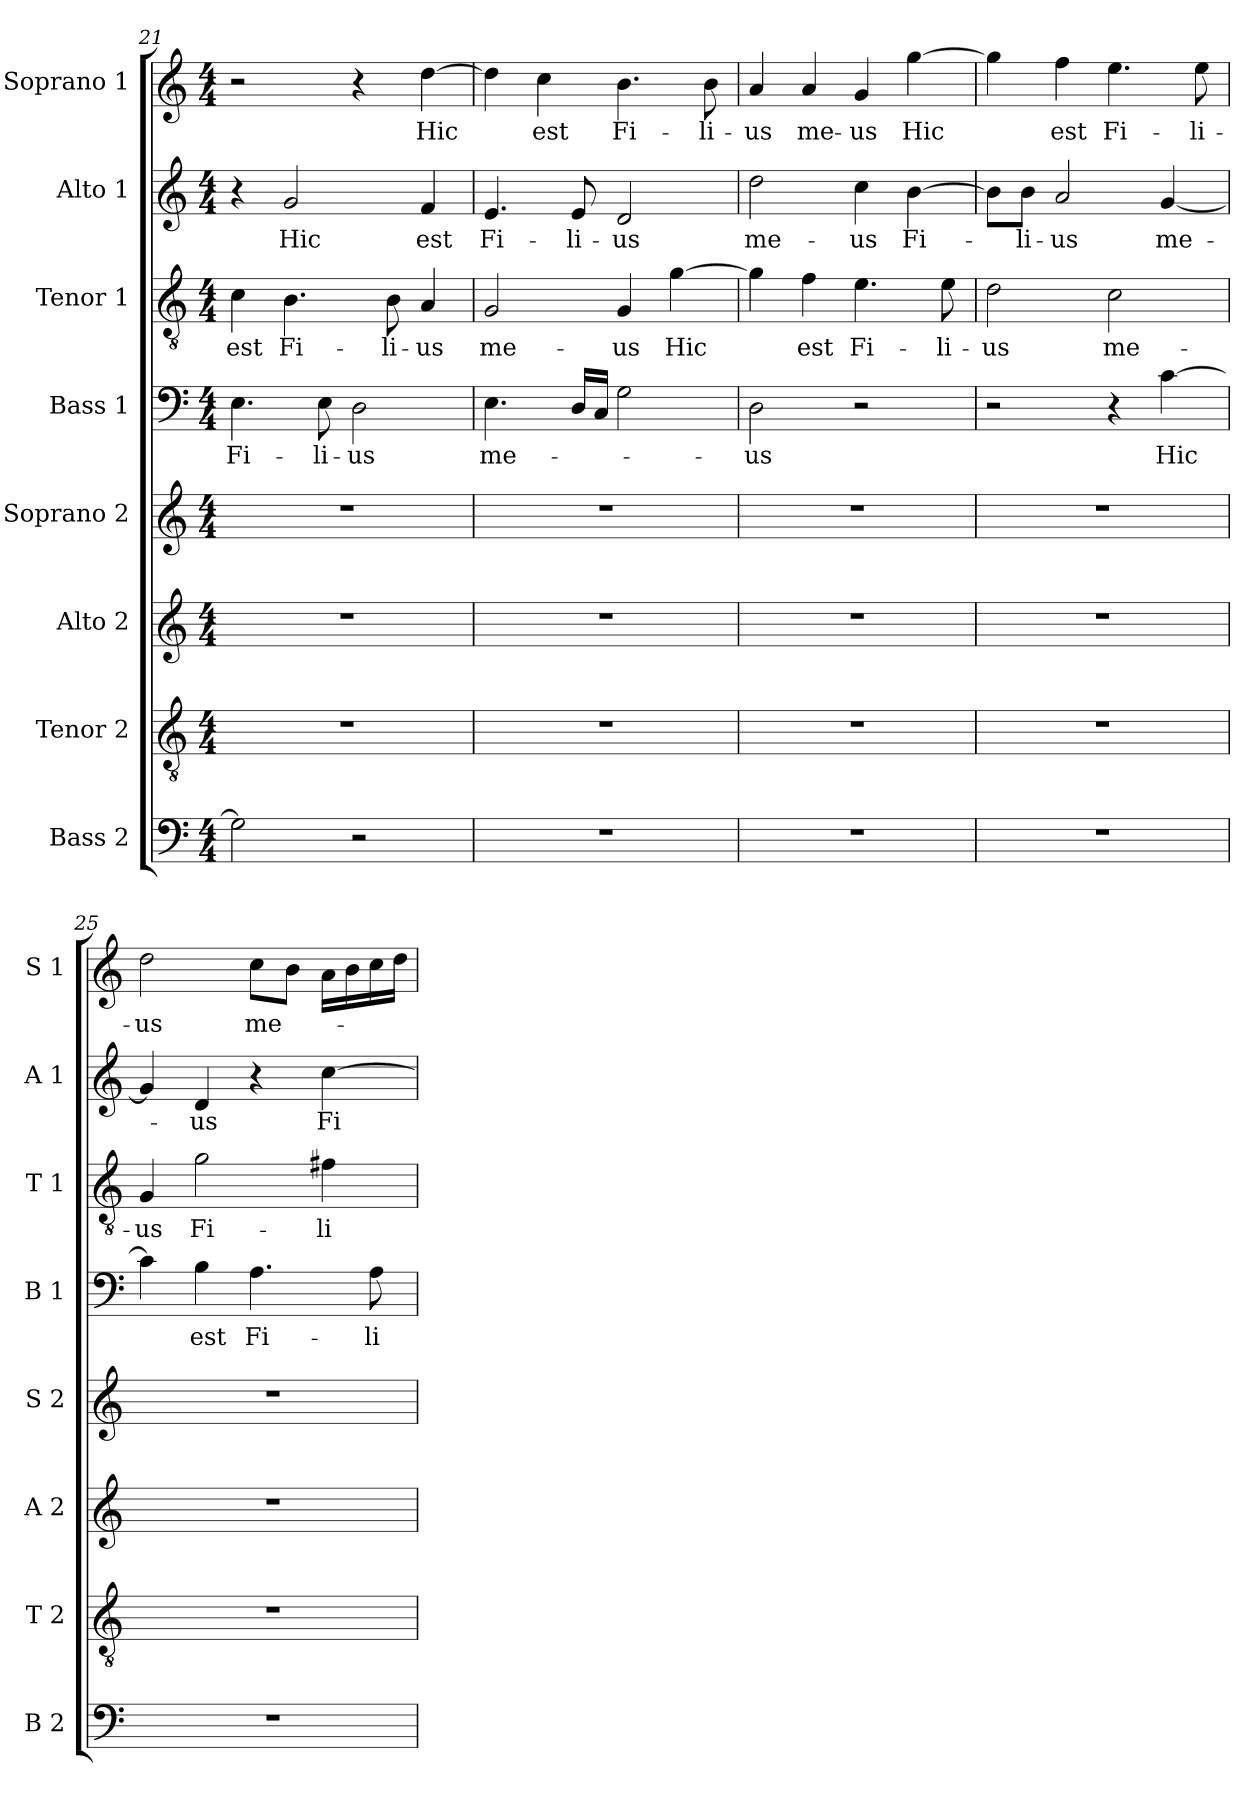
**kern	**text	**kern	**kern	**kern	**kern	**text	**kern	**text	**kern	**text	**kern	**text
*part8	*part8	*part7	*part6	*part5	*part4	*part4	*part3	*part3	*part2	*part2	*part1	*part1
*staff8	*staff8	*staff7	*staff6	*staff5	*staff4	*staff4	*staff3	*staff3	*staff2	*staff2	*staff1	*staff1
*I"Bass 2	*	*I"Tenor 2	*I"Alto 2	*I"Soprano 2	*I"Bass 1	*	*I"Tenor 1	*	*I"Alto 1	*	*I"Soprano 1	*
*I'B 2	*	*I'T 2	*I'A 2	*I'S 2	*I'B 1	*	*I'T 1	*	*I'A 1	*	*I'S 1	*
*clefF4	*	*clefGv2	*clefG2	*clefG2	*clefF4	*	*clefGv2	*	*clefG2	*	*clefG2	*
*k[]	*	*k[]	*k[]	*k[]	*k[]	*	*k[]	*	*k[]	*	*k[]	*
*C:	*	*C:	*C:	*C:	*C:	*	*C:	*	*C:	*	*C:	*
*M4/4	*	*M4/4	*M4/4	*M4/4	*M4/4	*	*M4/4	*	*M4/4	*	*M4/4	*
=21	=21	=21	=21	=21	=21	=21	=21	=21	=21	=21	=21	=21
!	!	!	!	!	!	!LO:LY:b	!	!LO:LY:b	!	!	!	!
2G\]	.	1r	1r	1r	4.E\	Fi-	4c\	est	4r	.	2r	.
!	!	!	!	!	!	!	!	!LO:LY:b	!	!LO:LY:b	!	!
.	.	.	.	.	.	.	4.B\	Fi-	2g/	Hic	.	.
!	!	!	!	!	!	!LO:LY:b	!	!	!	!	!	!
.	.	.	.	.	8E\	-li-	.	.	.	.	.	.
!	!	!	!	!	!	!LO:LY:b	!	!	!	!	!	!
2r	.	.	.	.	2D\	-us	.	.	.	.	4r	.
!	!	!	!	!	!	!	!	!LO:LY:b	!	!	!	!
.	.	.	.	.	.	.	8B\	-li-	.	.	.	.
!	!	!	!	!	!	!	!	!LO:LY:b	!	!LO:LY:b	!	!LO:LY:b
.	.	.	.	.	.	.	4A/	-us	4f/	est	[4dd\	Hic
=22	=22	=22	=22	=22	=22	=22	=22	=22	=22	=22	=22	=22
!	!	!	!	!	!	!LO:LY:b	!	!LO:LY:b	!	!LO:LY:b	!	!
1r	.	1r	1r	1r	4.E\	me-	2G/	me-	4.e/	Fi-	4dd\]	.
!	!	!	!	!	!	!	!	!	!	!	!	!LO:LY:b
.	.	.	.	.	.	.	.	.	.	.	4cc\	est
!	!	!	!	!	!	!	!	!	!	!LO:LY:b	!	!
.	.	.	.	.	16D/LL	.	.	.	8e/	-li-	.	.
.	.	.	.	.	16C/JJ	.	.	.	.	.	.	.
!	!	!	!	!	!	!	!	!LO:LY:b	!	!LO:LY:b	!	!LO:LY:b
.	.	.	.	.	2G\	.	4G/	-us	2d/	-us	4.b\	Fi-
!	!	!	!	!	!	!	!	!LO:LY:b	!	!	!	!
.	.	.	.	.	.	.	[4g\	Hic	.	.	.	.
!	!	!	!	!	!	!	!	!	!	!	!	!LO:LY:b
.	.	.	.	.	.	.	.	.	.	.	8b\	-li-
=23	=23	=23	=23	=23	=23	=23	=23	=23	=23	=23	=23	=23
!	!	!	!	!	!	!LO:LY:b	!	!	!	!LO:LY:b	!	!LO:LY:b
1r	.	1r	1r	1r	2D\	-us	4g\]	.	2dd\	me-	4a/	-us
!	!	!	!	!	!	!	!	!LO:LY:b	!	!	!	!LO:LY:b
.	.	.	.	.	.	.	4f\	est	.	.	4a/	me-
!	!	!	!	!	!	!	!	!LO:LY:b	!	!LO:LY:b	!	!LO:LY:b
.	.	.	.	.	2r	.	4.e\	Fi-	4cc\	-us	4g/	-us
!	!	!	!	!	!	!	!	!	!	!LO:LY:b	!	!LO:LY:b
.	.	.	.	.	.	.	.	.	[4b\	Fi-	[4gg\	Hic
!	!	!	!	!	!	!	!	!LO:LY:b	!	!	!	!
.	.	.	.	.	.	.	8e\	-li-	.	.	.	.
!!LO:LB:g=z
=24	=24	=24	=24	=24	=24	=24	=24	=24	=24	=24	=24	=24
!	!	!	!	!	!	!	!	!LO:LY:b	!	!	!	!
1r	.	1r	1r	1r	2r	.	2d\	-us	8b\L]	.	4gg\]	.
!	!	!	!	!	!	!	!	!	!	!LO:LY:b	!	!
.	.	.	.	.	.	.	.	.	8b\J	-li-	.	.
!	!	!	!	!	!	!	!	!	!	!LO:LY:b	!	!LO:LY:b
.	.	.	.	.	.	.	.	.	2a/	-us	4ff\	est
!	!	!	!	!	!	!	!	!LO:LY:b	!	!	!	!LO:LY:b
.	.	.	.	.	4r	.	2c\	me-	.	.	4.ee\	Fi-
!	!	!	!	!	!	!LO:LY:b	!	!	!	!LO:LY:b	!	!
.	.	.	.	.	[4c\	Hic	.	.	[4g/	me-	.	.
!	!	!	!	!	!	!	!	!	!	!	!	!LO:LY:b
.	.	.	.	.	.	.	.	.	.	.	8ee\	-li-
=25	=25	=25	=25	=25	=25	=25	=25	=25	=25	=25	=25	=25
!	!	!	!	!	!	!	!	!LO:LY:b	!	!	!	!LO:LY:b
1r	.	1r	1r	1r	4c\]	.	4G/	-us	4g/]	.	2dd\	-us
!	!	!	!	!	!	!LO:LY:b	!	!LO:LY:b	!	!LO:LY:b	!	!
.	.	.	.	.	4B\	est	2g\	Fi-	4d/	-us	.	.
!	!	!	!	!	!	!LO:LY:b	!	!	!	!	!	!LO:LY:b
.	.	.	.	.	4.A\	Fi-	.	.	4r	.	8cc\L	me-
.	.	.	.	.	.	.	.	.	.	.	8b\J	.
!	!	!	!	!	!	!	!	!LO:LY:b	!	!LO:LY:b	!	!
.	.	.	.	.	.	.	4f#X\	-li-	[4cc\	Fi-	16a\LL	.
.	.	.	.	.	.	.	.	.	.	.	16b\	.
!	!	!	!	!	!	!LO:LY:b	!	!	!	!	!	!
.	.	.	.	.	8A\	-li-	.	.	.	.	16cc\	.
.	.	.	.	.	.	.	.	.	.	.	16dd\JJ	.
=	=	=	=	=	=	=	=	=	=	=	=	=
*-	*-	*-	*-	*-	*-	*-	*-	*-	*-	*-	*-	*-
